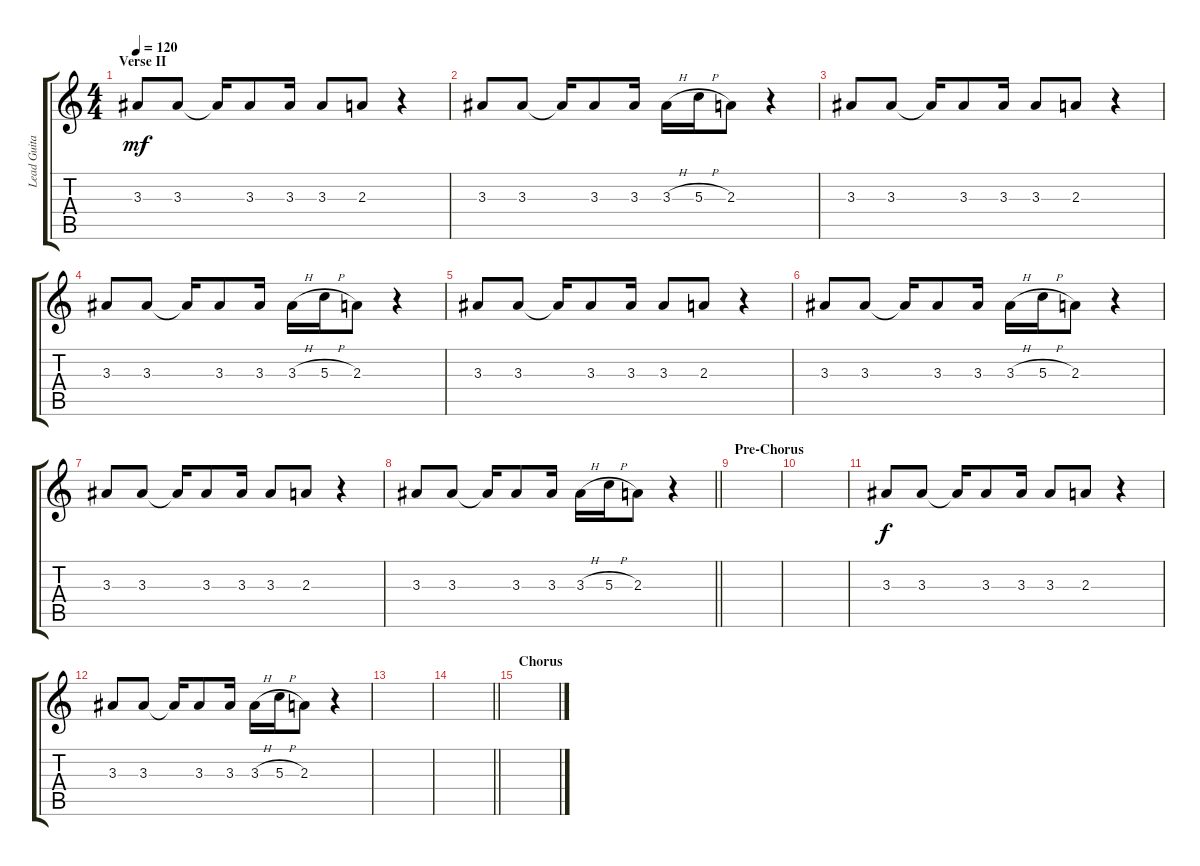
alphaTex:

\track ("Lead Guitar I" "Lead Guita") {instrument distortionguitar}
\staff {score tabs}
\tuning (E4 B3 G3 D3 A2 D2) {hide}
\ts (4 4)
\section ("" "Verse II")
\tempo 120
\clef g2
\ks c
3.3.8{dy mf} 3.3.8 3.3{t}.16 3.3.8 3.3.16 3.3.8 2.3.8 r.4 |
3.3.8 3.3.8 3.3{t}.16 3.3.8 3.3.16 3.3{h}.16 5.3{h}.16 2.3.8 r.4 |
3.3.8 3.3.8 3.3{t}.16 3.3.8 3.3.16 3.3.8 2.3.8 r.4 |
3.3.8 3.3.8 3.3{t}.16 3.3.8 3.3.16 3.3{h}.16 5.3{h}.16 2.3.8 r.4 |
3.3.8 3.3.8 3.3{t}.16 3.3.8 3.3.16 3.3.8 2.3.8 r.4 |
3.3.8 3.3.8 3.3{t}.16 3.3.8 3.3.16 3.3{h}.16 5.3{h}.16 2.3.8 r.4 |
3.3.8 3.3.8 3.3{t}.16 3.3.8 3.3.16 3.3.8 2.3.8 r.4 |
\barLineRight lightlight
3.3.8 3.3.8 3.3{t}.16 3.3.8 3.3.16 3.3{h}.16 5.3{h}.16 2.3.8 r.4 |
\section ("" "Pre-Chorus")
|
|
3.3.8{dy f} 3.3.8 3.3{t}.16 3.3.8 3.3.16 3.3.8 2.3.8 r.4 |
3.3.8 3.3.8 3.3{t}.16 3.3.8 3.3.16 3.3{h}.16 5.3{h}.16 2.3.8 r.4 |
|
\barLineRight lightlight
|
\section ("" "Chorus")
